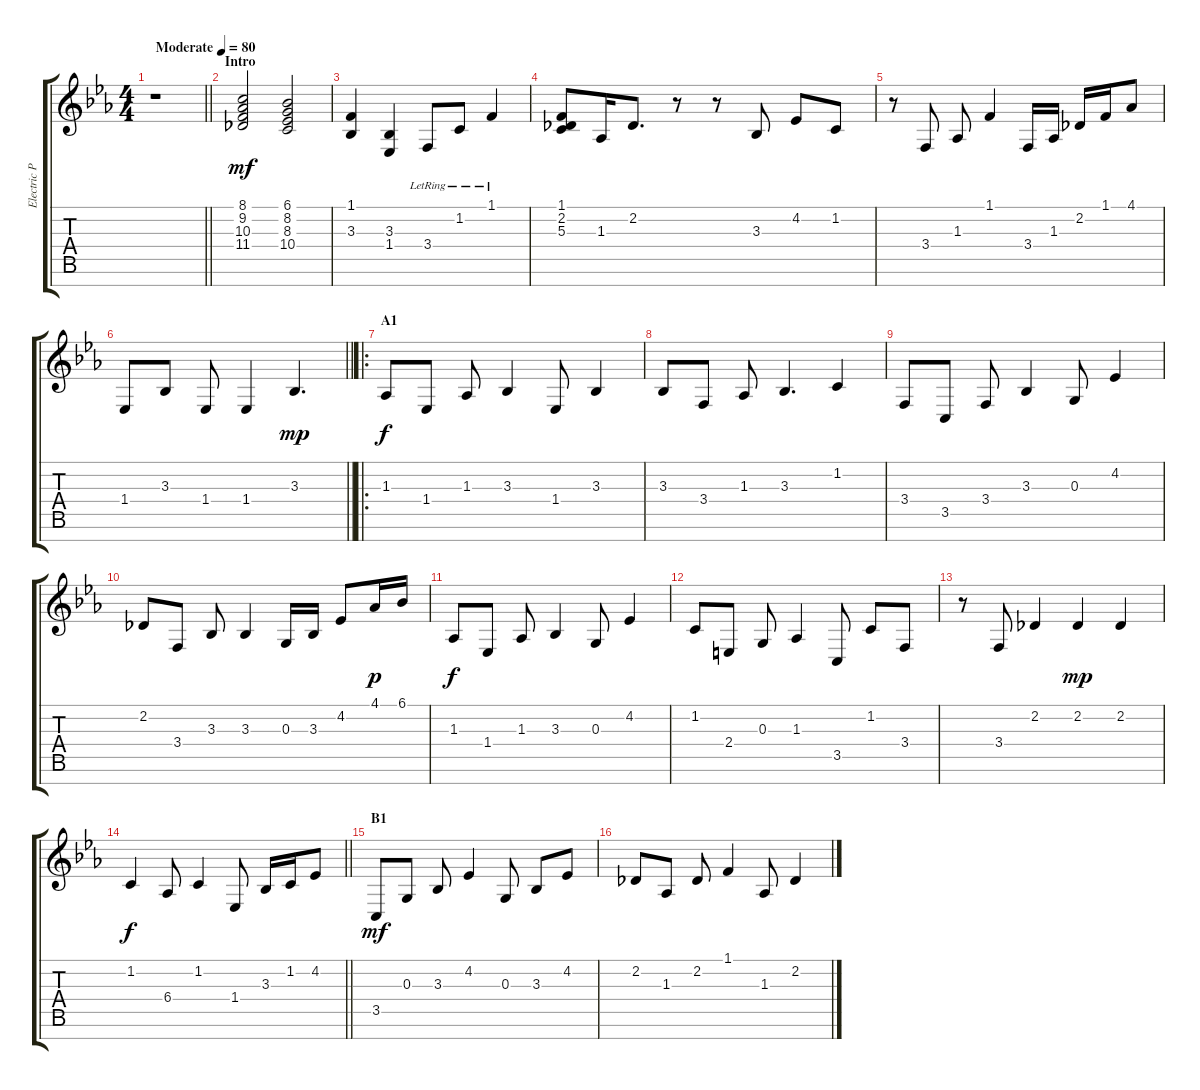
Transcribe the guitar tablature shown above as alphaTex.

\track ("Electric Piano 2 (or Nylon Guitar?)" "Electric P") {instrument electricpiano1}
\staff {score tabs}
\tuning (E4 B3 G3 D3 A2 E2 B1) {hide}
\ts (4 4)
\tempo (80 "Moderate")
\clef g2
\barLineRight lightlight
\ks eb
r.1{dy mf instrument electricpiano1} |
\section ("" "Intro")
(8.1 9.2 10.3 11.4).2{instrument electricpiano1} (6.1 8.2 8.3 10.4).2 |
(1.1 3.3).4 (3.3 1.4).4 3.4{lr}.8 1.2{lr}.8 1.1{lr}.4 |
(1.1 2.2 5.3).8 1.3.16 2.2.8{d} r.8 r.8 3.3.8 4.2.8 1.2.8 |
r.8 3.4.8 1.3.8 1.1.4 3.4.16 1.3.16 2.2.16 1.1.16 4.1.8 |
\barLineRight lightlight
1.4.8 3.3.8 1.4.8 1.4.4 3.3.4{d dy mp} |
\ro
\section ("" "A1")
1.3.8{dy f instrument electricpiano2} 1.4.8 1.3.8 3.3.4 1.4.8 3.3.4 |
3.3.8 3.4.8 1.3.8 3.3.4{d} 1.2.4 |
3.4.8 3.5.8 3.4.8 3.3.4 0.3.8 4.2.4 |
2.2.8 3.4.8 3.3.8 3.3.4 0.3.16 3.3.16 4.2.8 4.1.16{dy p} 6.1.16 |
1.3.8{dy f} 1.4.8 1.3.8 3.3.4 0.3.8 4.2.4 |
1.2.8 2.4.8 0.3.8 1.3.4 3.5.8 1.2.8 3.4.8 |
r.8 3.4.8 2.2.4 2.2.4{dy mp} 2.2.4 |
\barLineRight lightlight
1.2.4{dy f} 6.4.8 1.2.4 1.4.8 3.3.16 1.2.16 4.2.8 |
\section ("" "B1")
3.5.8{dy mf instrument electricpiano1} 0.3.8 3.3.8 4.2.4 0.3.8 3.3.8 4.2.8 |
2.2.8 1.3.8 2.2.8 1.1.4 1.3.8 2.2.4
